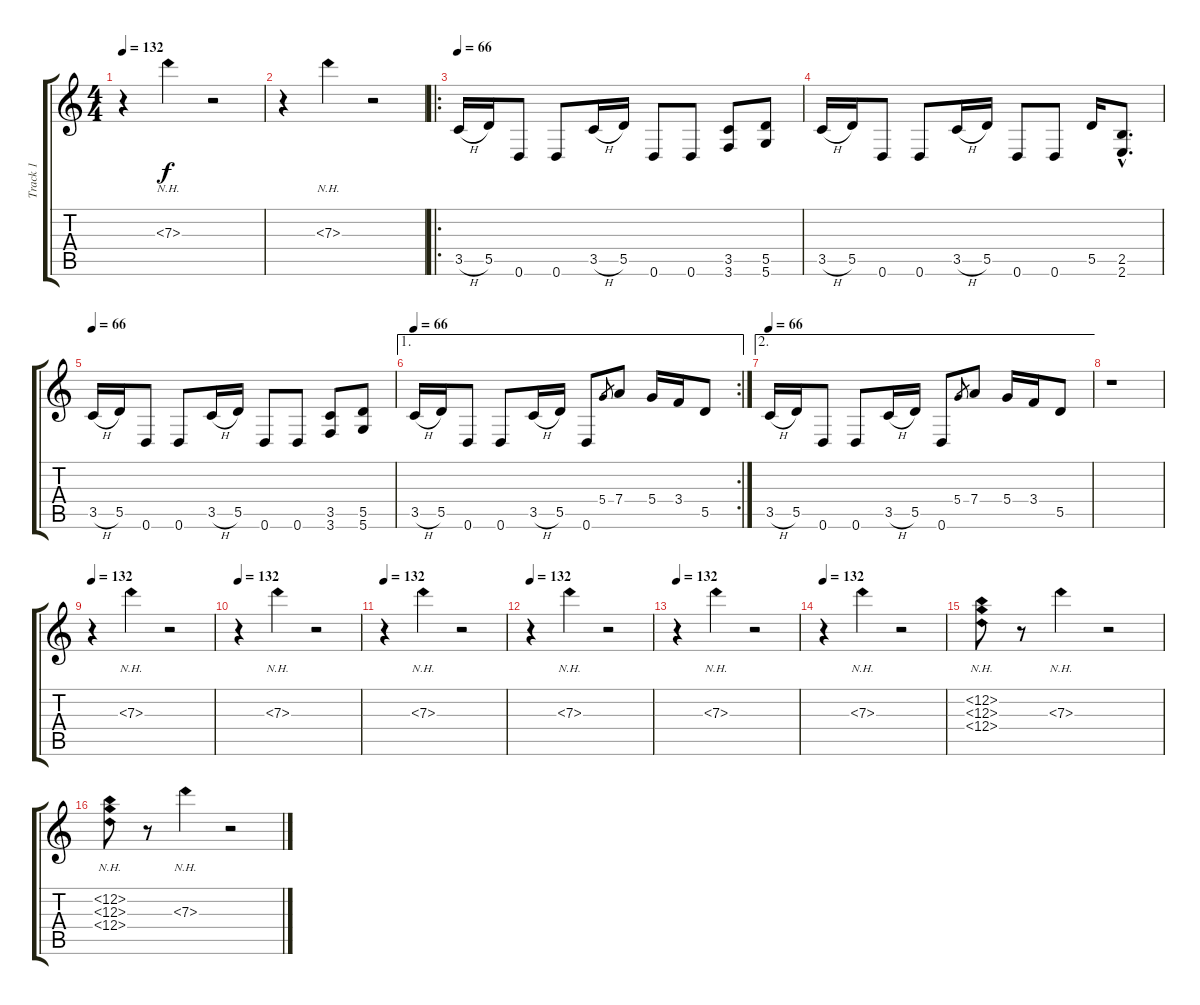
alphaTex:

\track ("Track 1" "Track 1") {instrument overdrivenguitar}
\staff {score tabs}
\tuning (E4 B3 G3 D3 A2 D2) {hide}
\ts (4 4)
\tempo 132
\clef g2
\ks c
r.4{dy f} 7.3{nh}.4 r.2 |
r.4 7.3{nh}.4 r.2 |
\ro
\tempo 66
3.5{h}.16 5.5.16 0.6.8 0.6.8 3.5{h}.16 5.5.16 0.6.8 0.6.8 (3.5 3.6).8 (5.5 5.6).8 |
3.5{h}.16 5.5.16 0.6.8 0.6.8 3.5{h}.16 5.5.16 0.6.8 0.6.8 5.5.16 (2.5{hac} 2.6{hac}).8{d} |
\tempo 84
\tempo 66
3.5{h}.16 5.5.16 0.6.8 0.6.8 3.5{h}.16 5.5.16 0.6.8 0.6.8 (3.5 3.6).8 (5.5 5.6).8 |
\ae 1
\rc 2
\tempo 66
3.5{h}.16 5.5.16 0.6.8 0.6.8 3.5{h}.16 5.5.16 0.6.8 5.4.8{gr} 7.4.8 5.4.16 3.4.16 5.5.8 |
\ae 2
\tempo 66
3.5{h}.16 5.5.16 0.6.8 0.6.8 3.5{h}.16 5.5.16 0.6.8 5.4.8{gr} 7.4.8 5.4.16 3.4.16 5.5.8 |
r.1 |
\tempo 132
r.4 7.3{nh}.4 r.2 |
\tempo 132
r.4 7.3{nh}.4 r.2 |
\tempo 132
r.4 7.3{nh}.4 r.2 |
\tempo 132
r.4 7.3{nh}.4 r.2 |
\tempo 132
r.4 7.3{nh}.4 r.2 |
\tempo 132
r.4 7.3{nh}.4 r.2 |
(0.2{nh} 0.3{nh} 0.4{nh}).8 r.8 7.3{nh}.4 r.2 |
(0.2{nh} 0.3{nh} 0.4{nh}).8 r.8 7.3{nh}.4 r.2
